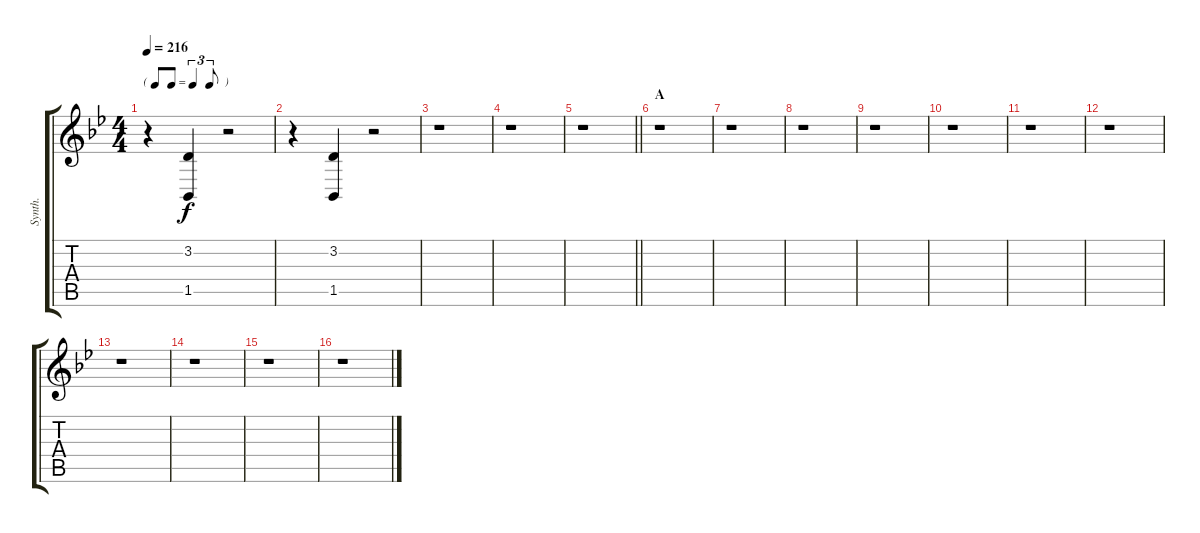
\track ("Synth." "Synth.") {instrument synthvoice}
\staff {score tabs}
\tuning (E4 B3 G3 D3 A2 E2) {hide}
\ts (4 4)
\tf triplet8th
\tempo 216
\clef g2
\ks bb
r.4{dy f} (3.2 1.5).4 r.2 |
r.4 (3.2 1.5).4 r.2 |
r.1 |
r.1 |
\barLineRight lightlight
r.1 |
\section ("" "A")
r.1 |
r.1 |
r.1 |
r.1 |
r.1 |
r.1 |
r.1 |
r.1 |
r.1 |
r.1 |
r.1
